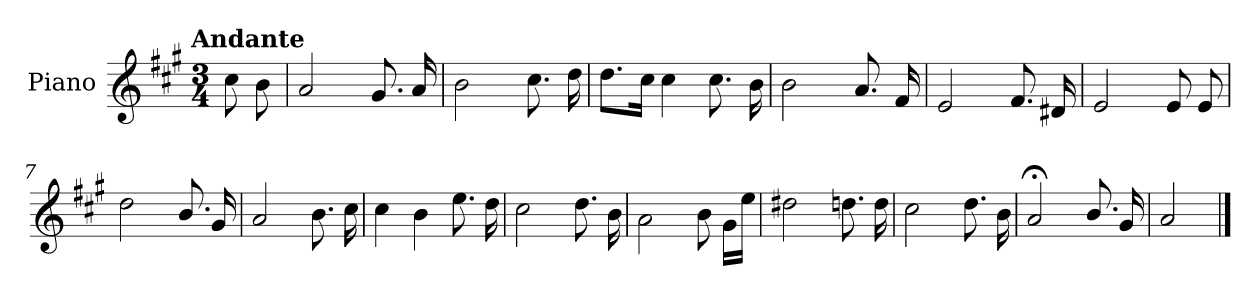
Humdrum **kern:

**kern
*part1
*staff1
*I"Piano
*I'Pno.
*clefG2
*k[f#c#g#]
!!LO:TX:omd:t=Andante
*M3/4
*MM92
=
8cc#\
8b\
=1
2a/
8.g#/
16a/
=2
2b\
8.cc#\
16dd\
=3
8.dd\L
16cc#\Jk
4cc#\
8.cc#\
16b\
=4
2b\
8.a/
16f#/
!!LO:LB:g=z
=5
2e/
8.f#/
16d#X/
=6
2e/
8e/
8e/
=7
2dd\
8.b/
16g#/
=8
2a/
8.b\
16cc#\
=9
4cc#\
4b\
8.ee\
16dd\
=10
2cc#\
8.dd\
16b\
!!LO:LB:g=z
=11
2a\
8b\
16g#\LL
16ee\JJ
=12
2dd#X\
8.ddn\
16dd\
=13
2cc#\
8.dd\
16b\
=14
2a;</
8.b/
16g#/
=15
2a/
==
*-
